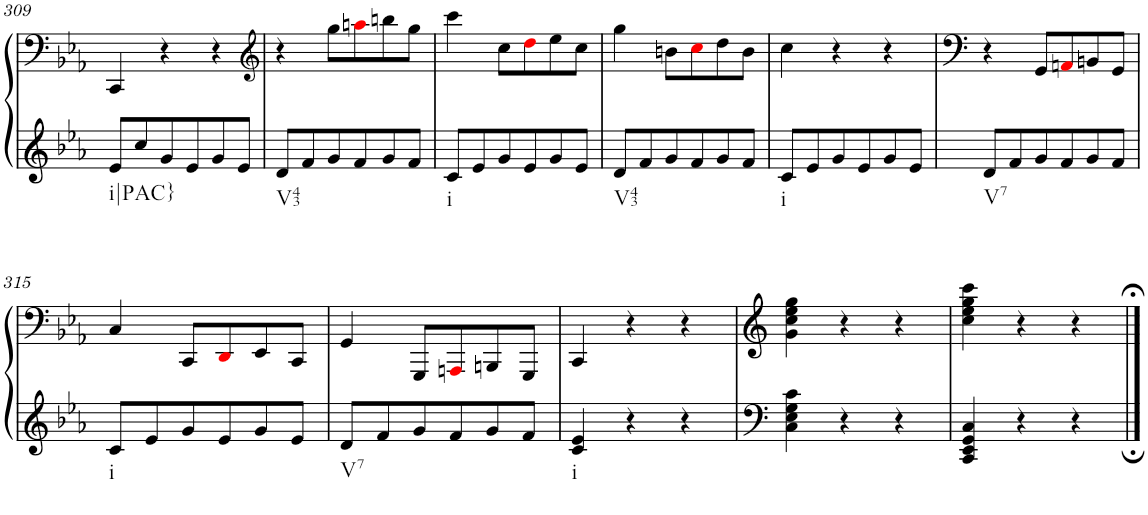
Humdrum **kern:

**kern	**kern
*part1	*part1
*staff2	*staff1
*I"Piano	*
*I'Pno.	*
!!LO:PB:g=z
*clefF4	*clefF4
*k[b-e-a-]	*k[b-e-a-]
*M3/4	*M3/4
=309	=309
!LO:TX:b:t=i|PAC}	!
8e-/L	4CC/
8cc/	.
8g/	4r
8e-/	.
8g/	4r
8e-/J	.
=310	=310
*	*clefG2
!LO:TX:b:t=V43	!
8d/L	4r
8f/	.
8g/	8gg\L
8f/	8aani\
8g/	8bbn\
8f/J	8gg\J
=311	=311
!LO:TX:b:t=i	!
8c/L	4ccc\
8e-/	.
8g/	8cc\L
8e-/	8ddi\
8g/	8ee-\
8e-/J	8cc\J
=312	=312
!LO:TX:b:t=V43	!
8d/L	4gg\
8f/	.
8g/	8bn\L
8f/	8cci\
8g/	8dd\
8f/J	8b\J
=313	=313
!LO:TX:b:t=i	!
8c/L	4cc\
8e-/	.
8g/	4r
8e-/	.
8g/	4r
8e-/J	.
=314	=314
!LO:TX:b:t=V7	!
8d/L	4r
8f/	.
8g/	8GG/L
8f/	8AAni/
8g/	8BBn/
8f/J	8GG/J
!!LO:LB:g=z
=315	=315
!LO:TX:b:t=i	!
8c/L	4C/
8e-/	.
8g/	8CC/L
8e-/	8DDi/
8g/	8EE-/
8e-/J	8CC/J
=316	=316
!LO:TX:b:t=V7	!
8d/L	4GG/
8f/	.
8g/	8GGG/L
8f/	8AAAni/
8g/	8BBBn/
8f/J	8GGG/J
=317	=317
!LO:TX:b:t=i	!
4c/ 4e-/	4CC/
4r	4r
4r	4r
=318	=318
4C\ 4E-\ 4G\ 4c\	4g\ 4cc\ 4ee-\ 4gg\
4r	4r
4r	4r
=319	=319
4CC/ 4EE-/ 4GG/ 4C/	4cc\ 4ee-\ 4gg\ 4ccc\
4r	4r
4r	4r
==	==
*-	*-
